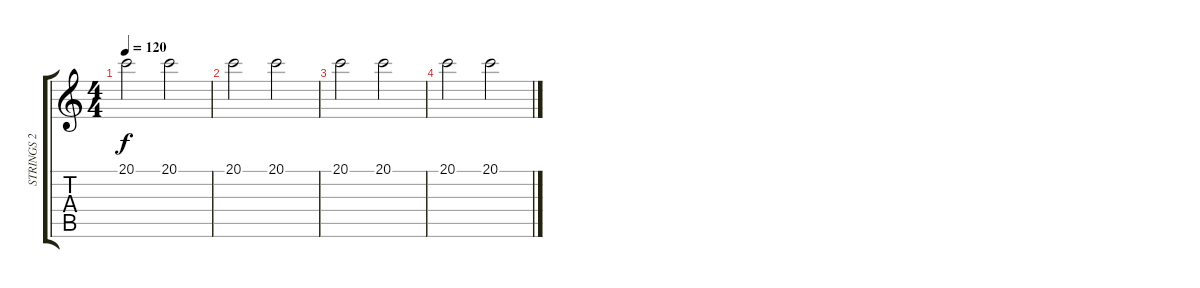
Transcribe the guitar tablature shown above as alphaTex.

\track ("STRINGS 2" "STRINGS 2") {instrument stringensemble1}
\staff {score tabs}
\tuning (E4 B3 G3 D3 A2 E2) {hide}
\ts (4 4)
\tempo 120
\clef g2
\ks c
20.1.2{dy f} 20.1.2 |
20.1.2 20.1.2 |
20.1.2 20.1.2 |
20.1.2 20.1.2
